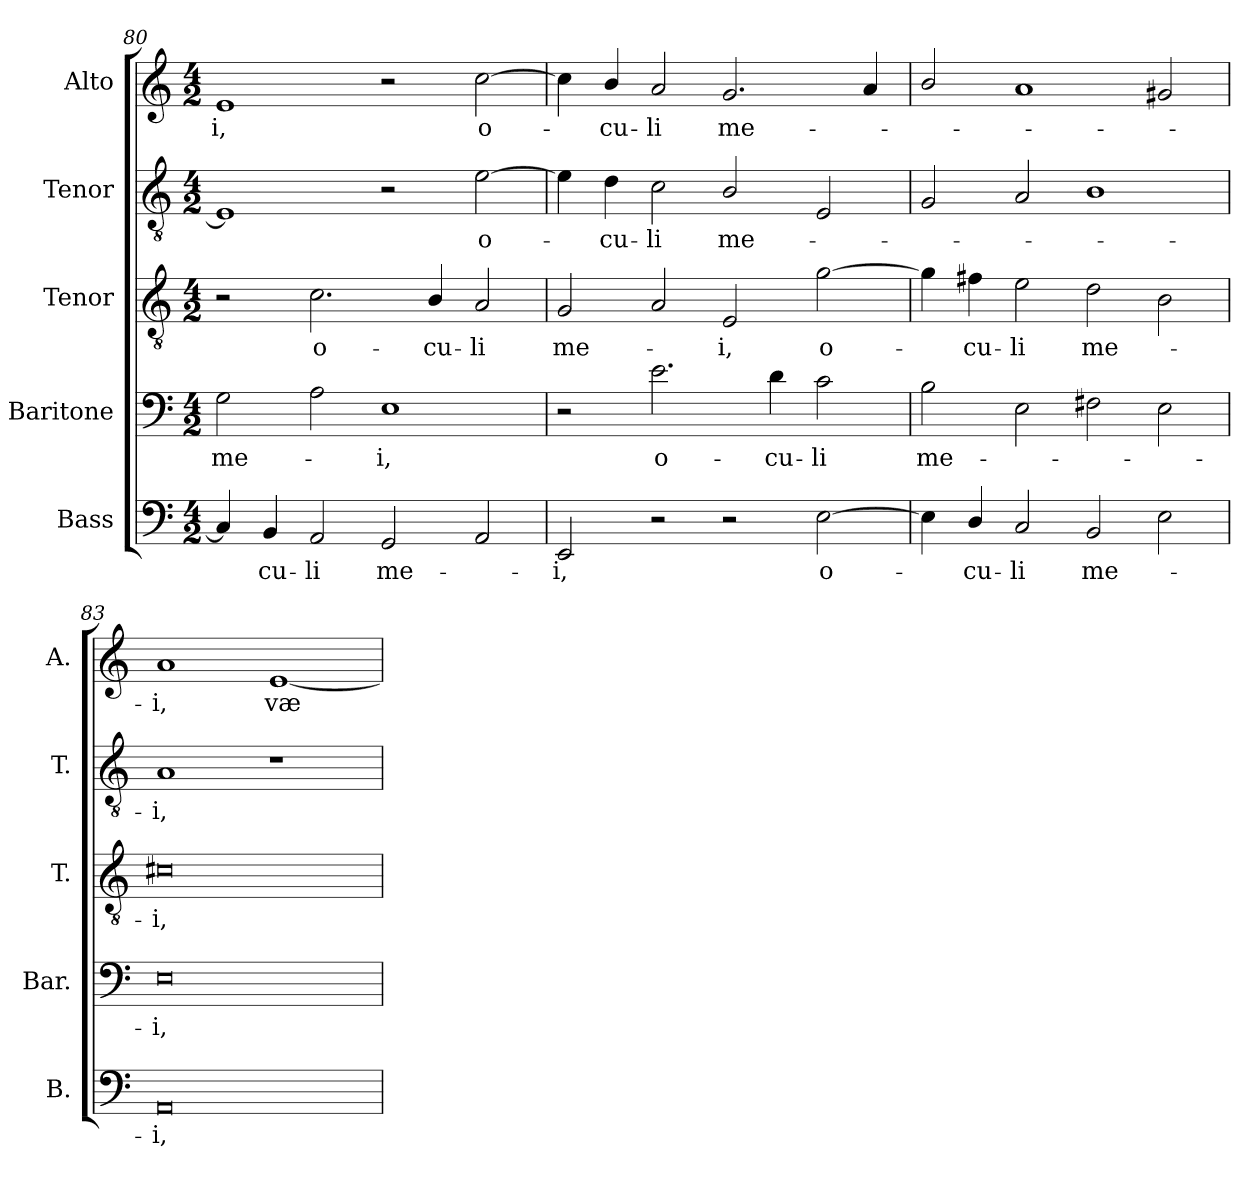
**kern	**text	**kern	**text	**kern	**text	**kern	**text	**kern	**text
*part5	*part5	*part4	*part4	*part3	*part3	*part2	*part2	*part1	*part1
*staff5	*staff5	*staff4	*staff4	*staff3	*staff3	*staff2	*staff2	*staff1	*staff1
*I"Bass	*	*I"Baritone	*	*I"Tenor	*	*I"Tenor	*	*I"Alto	*
*I'B.	*	*I'Bar.	*	*I'T.	*	*I'T.	*	*I'A.	*
*clefF4	*	*clefF4	*	*clefGv2	*	*clefGv2	*	*clefG2	*
*	*	*	*	*ITrd7c12	*	*ITrd7c12	*	*	*
*k[]	*	*k[]	*	*k[]	*	*k[]	*	*k[]	*
*C:	*	*C:	*	*C:	*	*C:	*	*C:	*
*M4/2	*	*M4/2	*	*M4/2	*	*M4/2	*	*M4/2	*
=80	=80	=80	=80	=80	=80	=80	=80	=80	=80
!	!	!	!LO:LY:b:color=#000000	!	!	!	!	!	!
!	!	!	!	!	!	!	!	!	!LO:LY:b:color=#000000
4Ci/]	.	2Gi\	me-	2r	.	1EEi]	.	1ei	-i,
!	!LO:LY:b:color=#000000	!	!	!	!	!	!	!	!
4BBi/	-cu-	.	.	.	.	.	.	.	.
!	!LO:LY:b:color=#000000	!	!	!	!	!	!	!	!
!	!	!	!	!	!LO:LY:b:color=#000000	!	!	!	!
2AAi/	-li	2Ai\	.	2.Ci\	o-	.	.	.	.
!	!LO:LY:b:color=#000000	!	!	!	!	!	!	!	!
!	!	!	!LO:LY:b:color=#000000	!	!	!	!	!	!
2GGi/	me-	1Ei	-i,	.	.	2r	.	2r	.
!	!	!	!	!	!LO:LY:b:color=#000000	!	!	!	!
.	.	.	.	4BBi/	-cu-	.	.	.	.
!	!	!	!	!	!LO:LY:b:color=#000000	!	!	!	!
!	!	!	!	!	!	!	!LO:LY:b:color=#000000	!	!
!	!	!	!	!	!	!	!	!	!LO:LY:b:color=#000000
2AAi/	.	.	.	2AAi/	-li	[2Ei\	o-	[2cci\	o-
=81	=81	=81	=81	=81	=81	=81	=81	=81	=81
!	!LO:LY:b:color=#000000	!	!	!	!	!	!	!	!
!	!	!	!	!	!LO:LY:b:color=#000000	!	!	!	!
2EEi/	-i,	2r	.	2GGi/	me-	4Ei\]	.	4cci\]	.
!	!	!	!	!	!	!	!LO:LY:b:color=#000000	!	!
!	!	!	!	!	!	!	!	!	!LO:LY:b:color=#000000
.	.	.	.	.	.	4Di\	-cu-	4bi/	-cu-
!	!	!	!LO:LY:b:color=#000000	!	!	!	!	!	!
!	!	!	!	!	!	!	!LO:LY:b:color=#000000	!	!
!	!	!	!	!	!	!	!	!	!LO:LY:b:color=#000000
2r	.	2.ei\	o-	2AAi/	.	2Ci\	-li	2ai/	-li
!	!	!	!	!	!LO:LY:b:color=#000000	!	!	!	!
!	!	!	!	!	!	!	!LO:LY:b:color=#000000	!	!
!	!	!	!	!	!	!	!	!	!LO:LY:b:color=#000000
2r	.	.	.	2EEi/	-i,	2BBi/	me-	2.gi/	me-
!	!	!	!LO:LY:b:color=#000000	!	!	!	!	!	!
.	.	4di\	-cu-	.	.	.	.	.	.
!	!LO:LY:b:color=#000000	!	!	!	!	!	!	!	!
!	!	!	!LO:LY:b:color=#000000	!	!	!	!	!	!
!	!	!	!	!	!LO:LY:b:color=#000000	!	!	!	!
[2Ei\	o-	2ci\	-li	[2Gi\	o-	2EEi/	.	.	.
.	.	.	.	.	.	.	.	4ai/	.
!!LO:LB:g=z
=82	=82	=82	=82	=82	=82	=82	=82	=82	=82
!	!	!	!LO:LY:b:color=#000000	!	!	!	!	!	!
4Ei\]	.	2Bi\	me-	4Gi\]	.	2GGi/	.	2bi/	.
!	!LO:LY:b:color=#000000	!	!	!	!	!	!	!	!
!	!	!	!	!	!LO:LY:b:color=#000000	!	!	!	!
4Di/	-cu-	.	.	4F#Xi\	-cu-	.	.	.	.
!	!LO:LY:b:color=#000000	!	!	!	!	!	!	!	!
!	!	!	!	!	!LO:LY:b:color=#000000	!	!	!	!
2Ci/	-li	2Ei\	.	2Ei\	-li	2AAi/	.	1ai	.
!	!LO:LY:b:color=#000000	!	!	!	!	!	!	!	!
!	!	!	!	!	!LO:LY:b:color=#000000	!	!	!	!
2BBi/	me-	2F#Xi\	.	2Di\	me-	1BBi	.	.	.
2Ei\	.	2Ei\	.	2BBi\	.	.	.	2g#Xi/	.
=83	=83	=83	=83	=83	=83	=83	=83	=83	=83
!	!LO:LY:b:color=#000000	!	!	!	!	!	!	!	!
!	!	!	!LO:LY:b:color=#000000	!	!	!	!	!	!
!	!	!	!	!	!LO:LY:b:color=#000000	!	!	!	!
!	!	!	!	!	!	!	!LO:LY:b:color=#000000	!	!
!	!	!	!	!	!	!	!	!	!LO:LY:b:color=#000000
0AAi	-i,	0Ei	-i,	0C#Xi	-i,	1AAi	-i,	1ai	-i,
!	!	!	!	!	!	!	!	!	!LO:LY:b:color=#000000
.	.	.	.	.	.	1r	.	[1ei	væ
=	=	=	=	=	=	=	=	=	=
*-	*-	*-	*-	*-	*-	*-	*-	*-	*-
